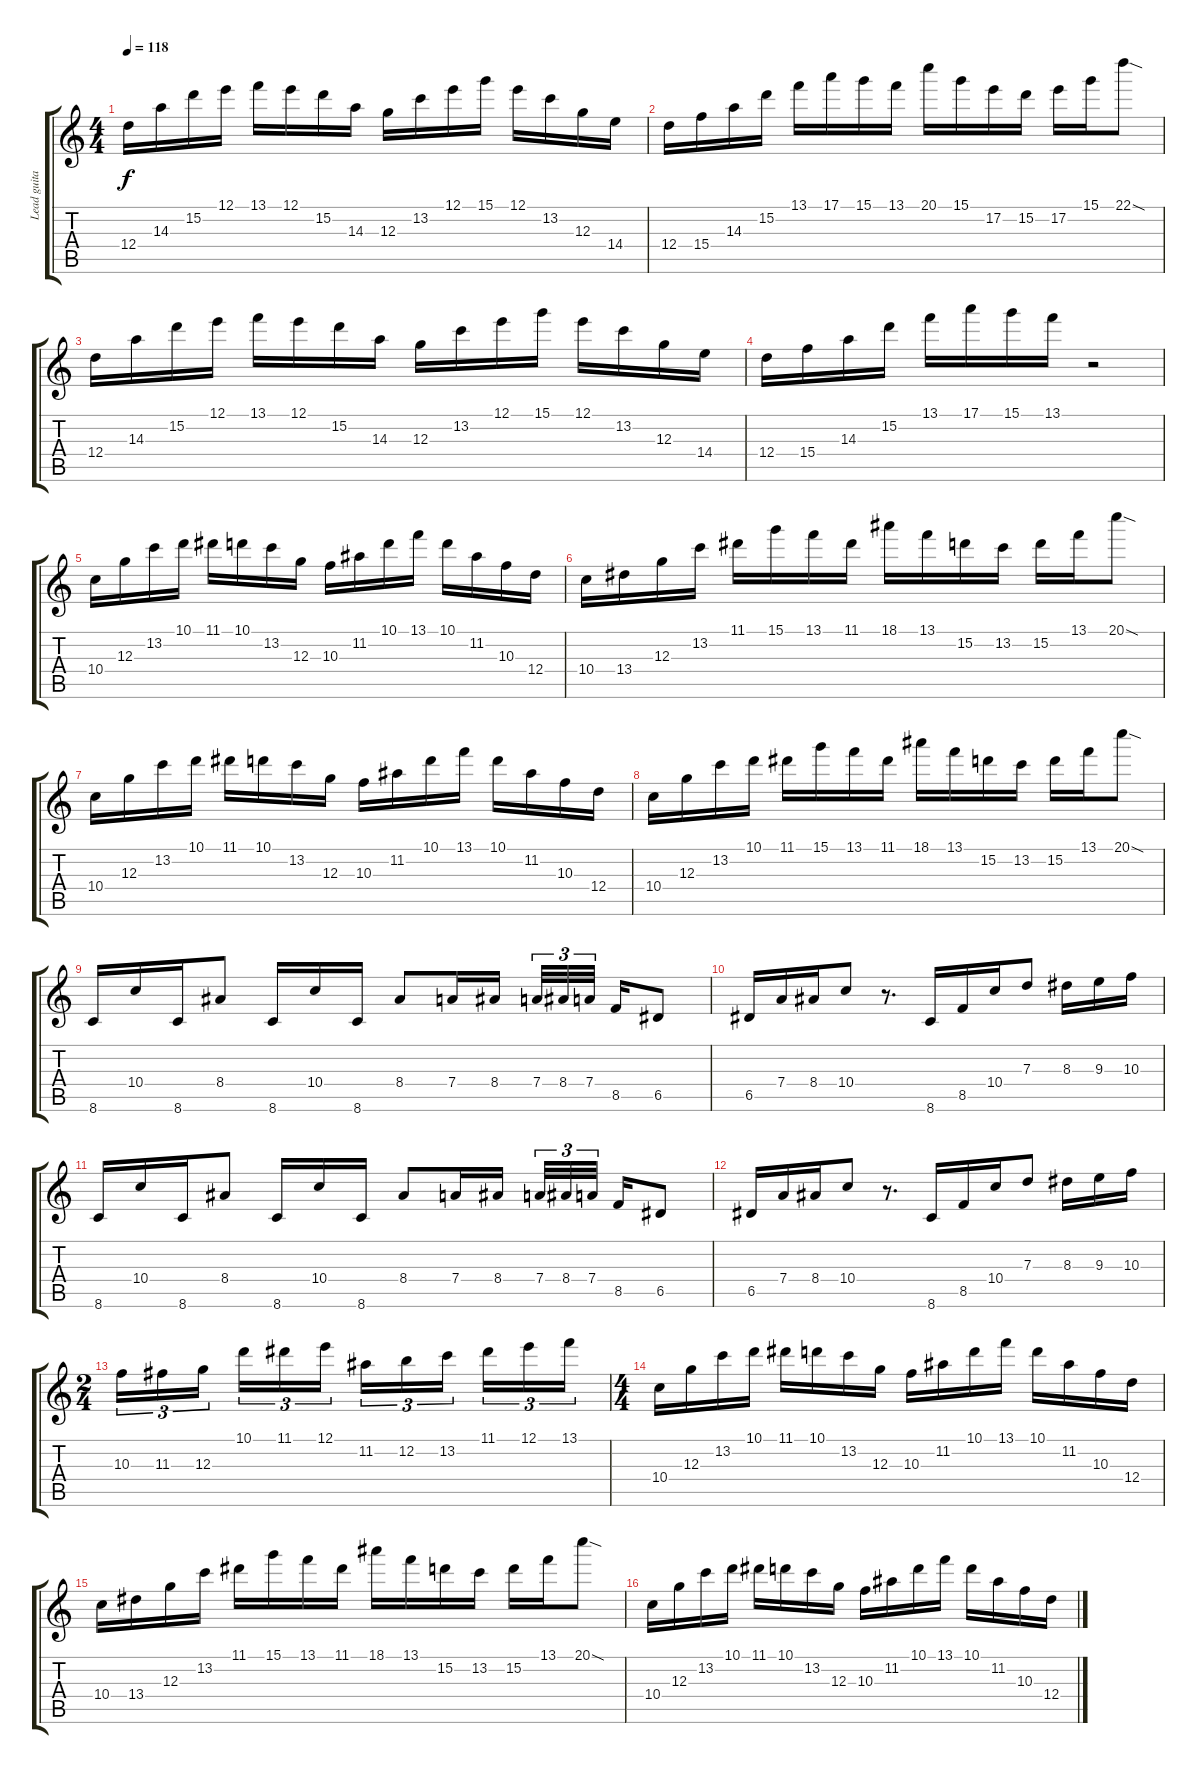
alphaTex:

\track ("Lead guitar" "Lead guita") {instrument distortionguitar}
\staff {score tabs}
\tuning (E4 B3 G3 D3 A2 E2) {hide}
\ts (4 4)
\tempo 118
\clef g2
\ks c
12.4.16{dy f instrument distortionguitar} 14.3.16 15.2.16 12.1.16 13.1.16 12.1.16 15.2.16 14.3.16 12.3.16 13.2.16 12.1.16 15.1.16 12.1.16 13.2.16 12.3.16 14.4.16 |
12.4.16 15.4.16 14.3.16 15.2.16 13.1.16 17.1.16 15.1.16 13.1.16 20.1.16 15.1.16 17.2.16 15.2.16 17.2.16 15.1.16 22.1{sod}.8 |
12.4.16 14.3.16 15.2.16 12.1.16 13.1.16 12.1.16 15.2.16 14.3.16 12.3.16 13.2.16 12.1.16 15.1.16 12.1.16 13.2.16 12.3.16 14.4.16 |
12.4.16 15.4.16 14.3.16 15.2.16 13.1.16 17.1.16 15.1.16 13.1.16 r.2 |
10.4.16 12.3.16 13.2.16 10.1.16 11.1.16 10.1.16 13.2.16 12.3.16 10.3.16 11.2.16 10.1.16 13.1.16 10.1.16 11.2.16 10.3.16 12.4.16 |
10.4.16 13.4.16 12.3.16 13.2.16 11.1.16 15.1.16 13.1.16 11.1.16 18.1.16 13.1.16 15.2.16 13.2.16 15.2.16 13.1.16 20.1{sod}.8 |
10.4.16 12.3.16 13.2.16 10.1.16 11.1.16 10.1.16 13.2.16 12.3.16 10.3.16 11.2.16 10.1.16 13.1.16 10.1.16 11.2.16 10.3.16 12.4.16 |
10.4.16 12.3.16 13.2.16 10.1.16 11.1.16 15.1.16 13.1.16 11.1.16 18.1.16 13.1.16 15.2.16 13.2.16 15.2.16 13.1.16 20.1{sod}.8 |
8.6.16 10.4.16 8.6.16 8.4.8 8.6.16 10.4.16 8.6.16 8.4.8 7.4.16 8.4.16 7.4.32{tu (3 2)} 8.4.32{tu (3 2)} 7.4.32{tu (3 2) beam splitsecondary} 8.5.16 6.5.8 |
6.5.16 7.4.16 8.4.16 10.4.8 r.8{d} 8.6.16 8.5.16 10.4.16 7.3.8 8.3.16 9.3.16 10.3.16 |
8.6.16 10.4.16 8.6.16 8.4.8 8.6.16 10.4.16 8.6.16 8.4.8 7.4.16 8.4.16 7.4.32{tu (3 2)} 8.4.32{tu (3 2)} 7.4.32{tu (3 2) beam splitsecondary} 8.5.16 6.5.8 |
6.5.16 7.4.16 8.4.16 10.4.8 r.8{d} 8.6.16 8.5.16 10.4.16 7.3.8 8.3.16 9.3.16 10.3.16 |
\ts (2 4)
10.3.16{tu (3 2)} 11.3.16{tu (3 2)} 12.3.16{tu (3 2) beam splitsecondary} 10.1.16{tu (3 2)} 11.1.16{tu (3 2)} 12.1.16{tu (3 2)} 11.2.16{tu (3 2)} 12.2.16{tu (3 2)} 13.2.16{tu (3 2) beam splitsecondary} 11.1.16{tu (3 2)} 12.1.16{tu (3 2)} 13.1.16{tu (3 2)} |
\ts (4 4)
10.4.16 12.3.16 13.2.16 10.1.16 11.1.16 10.1.16 13.2.16 12.3.16 10.3.16 11.2.16 10.1.16 13.1.16 10.1.16 11.2.16 10.3.16 12.4.16 |
10.4.16 13.4.16 12.3.16 13.2.16 11.1.16 15.1.16 13.1.16 11.1.16 18.1.16 13.1.16 15.2.16 13.2.16 15.2.16 13.1.16 20.1{sod}.8 |
10.4.16 12.3.16 13.2.16 10.1.16 11.1.16 10.1.16 13.2.16 12.3.16 10.3.16 11.2.16 10.1.16 13.1.16 10.1.16 11.2.16 10.3.16 12.4.16
